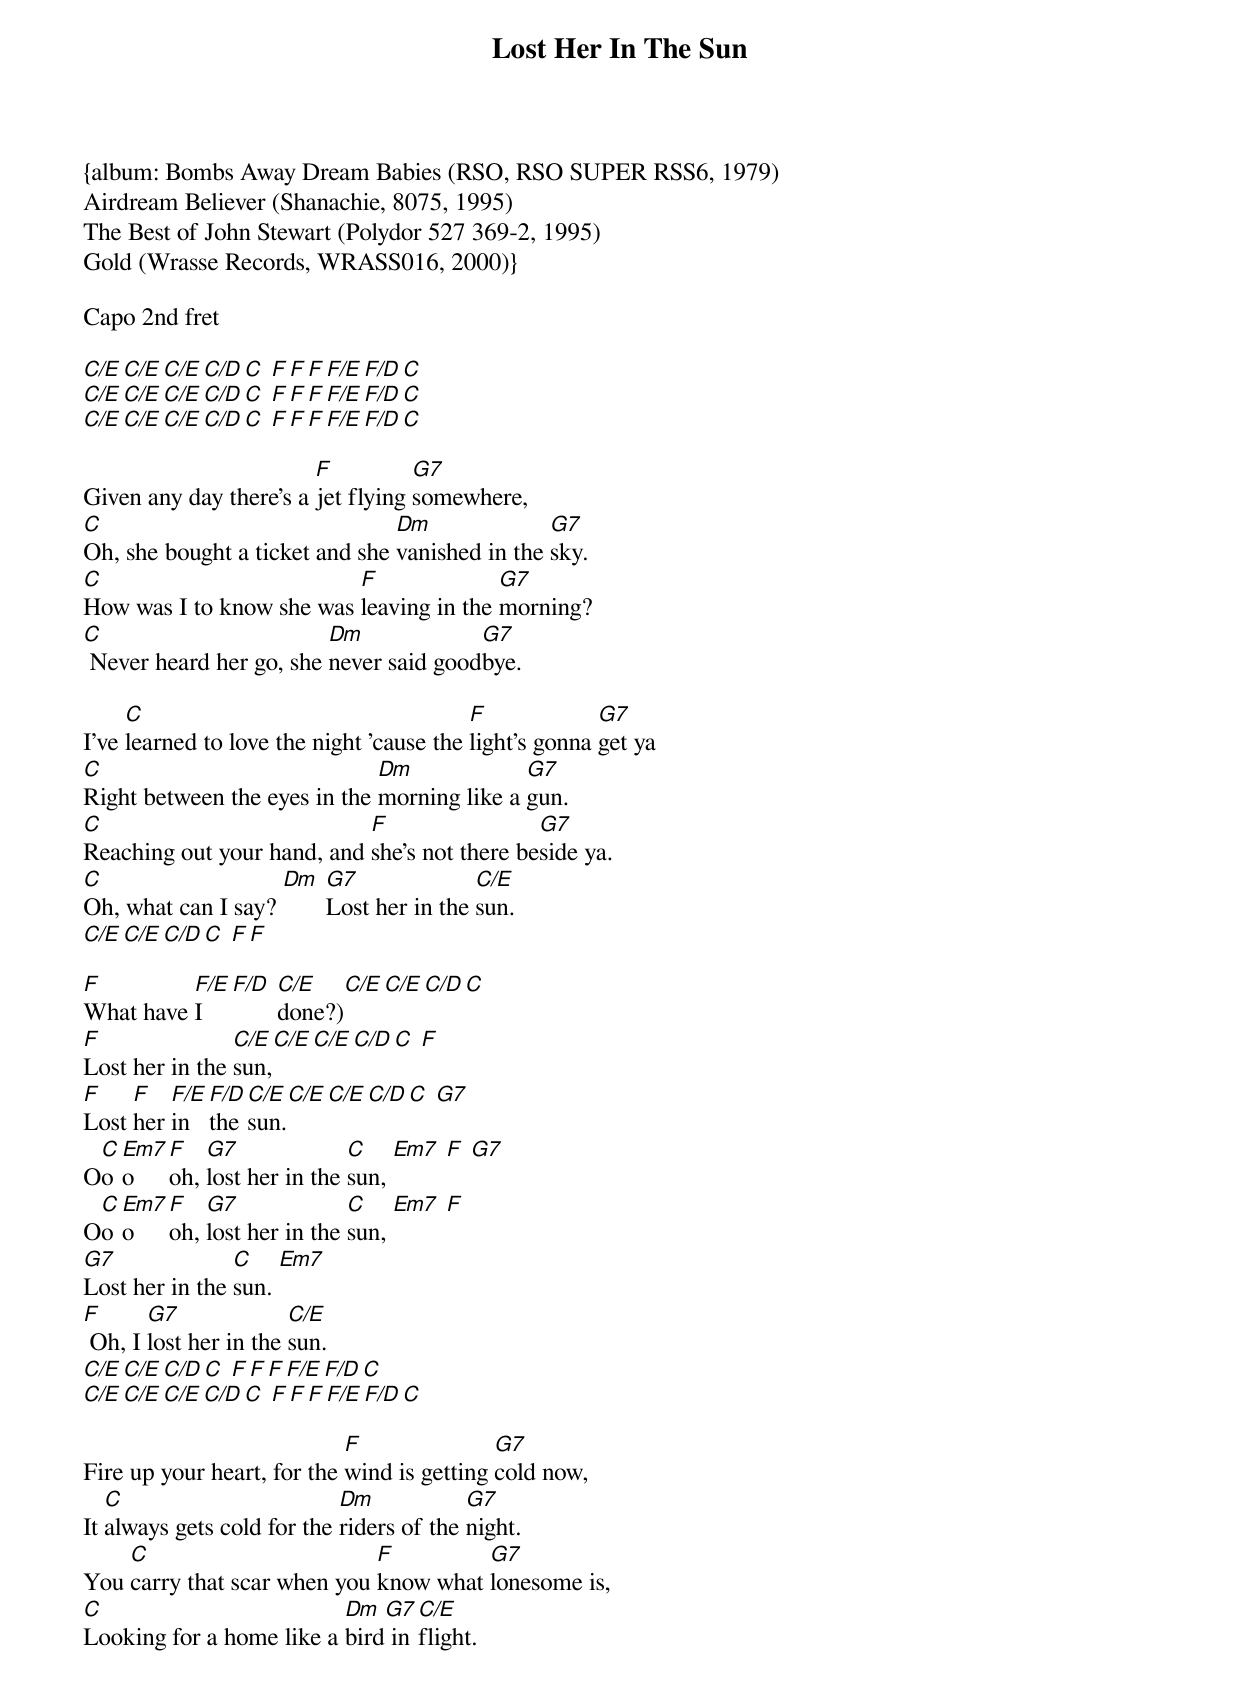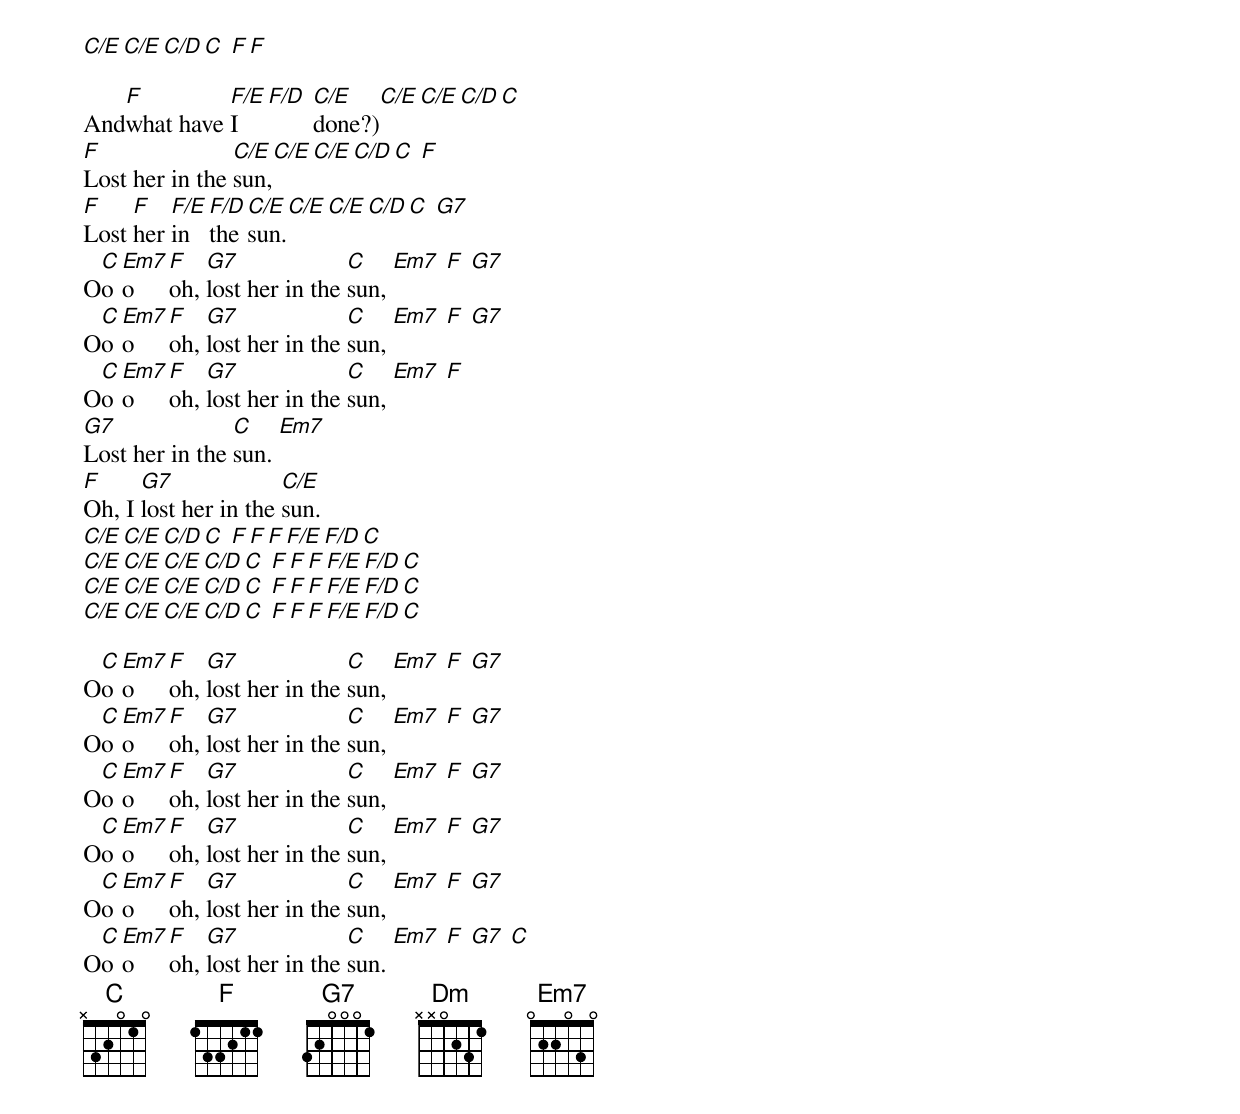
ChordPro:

{title: Lost Her In The Sun}
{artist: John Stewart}
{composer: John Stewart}
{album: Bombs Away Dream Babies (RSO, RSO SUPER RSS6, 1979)
Airdream Believer (Shanachie, 8075, 1995)
The Best of John Stewart (Polydor 527 369-2, 1995)
Gold (Wrasse Records, WRASS016, 2000)}

Capo 2nd fret

[C/E][C/E][C/E][C/D][C] [F][F][F][F/E][F/D][C]
[C/E][C/E][C/E][C/D][C] [F][F][F][F/E][F/D][C]
[C/E][C/E][C/E][C/D][C] [F][F][F][F/E][F/D][C]

Given any day there's a [F]jet flying [G7]somewhere,
[C]Oh, she bought a ticket and she [Dm]vanished in the [G7]sky.
[C]How was I to know she was [F]leaving in the [G7]morning?
[C] Never heard her go, she [Dm]never said good[G7]bye.

I've [C]learned to love the night 'cause the [F]light's gonna [G7]get ya
[C]Right between the eyes in the [Dm]morning like a [G7]gun.
[C]Reaching out your hand, and [F]she's not there be[G7]side ya.
[C]Oh, what can I say? [Dm] [G7]Lost her in the [C/E]sun.
[C/E][C/E][C/D][C] [F][F]

[F]What have [F/E]I[F/D] [C/E]done?)[C/E][C/E][C/D][C]
[F]Lost her in the [C/E]sun,[C/E][C/E][C/D][C] [F]
[F]Lost [F]her [F/E]in [F/D]the [C/E]sun.[C/E][C/E][C/D][C] [G7]
O[C]o[Em7]o[F]oh, [G7]lost her in the [C]sun, [Em7] [F] [G7]
O[C]o[Em7]o[F]oh, [G7]lost her in the [C]sun, [Em7] [F]
[G7]Lost her in the [C]sun. [Em7]
[F] Oh, I [G7]lost her in the [C/E]sun.
[C/E][C/E][C/D][C] [F][F][F][F/E][F/D][C]
[C/E][C/E][C/E][C/D][C] [F][F][F][F/E][F/D][C]

Fire up your heart, for the [F]wind is getting [G7]cold now,
It [C]always gets cold for the [Dm]riders of the [G7]night.
You [C]carry that scar when you [F]know what [G7]lonesome is,
[C]Looking for a home like a [Dm]bird[G7] in [C/E]flight.
[C/E][C/E][C/D][C] [F][F]

And[F]what have [F/E]I[F/D] [C/E]done?)[C/E][C/E][C/D][C]
[F]Lost her in the [C/E]sun,[C/E][C/E][C/D][C] [F]
[F]Lost [F]her [F/E]in [F/D]the [C/E]sun.[C/E][C/E][C/D][C] [G7]
O[C]o[Em7]o[F]oh, [G7]lost her in the [C]sun, [Em7] [F] [G7]
O[C]o[Em7]o[F]oh, [G7]lost her in the [C]sun, [Em7] [F] [G7]
O[C]o[Em7]o[F]oh, [G7]lost her in the [C]sun, [Em7] [F]
[G7]Lost her in the [C]sun. [Em7]
[F]Oh, I [G7]lost her in the [C/E]sun.
[C/E][C/E][C/D][C] [F][F][F][F/E][F/D][C]
[C/E][C/E][C/E][C/D][C] [F][F][F][F/E][F/D][C]
[C/E][C/E][C/E][C/D][C] [F][F][F][F/E][F/D][C]
[C/E][C/E][C/E][C/D][C] [F][F][F][F/E][F/D][C]

O[C]o[Em7]o[F]oh, [G7]lost her in the [C]sun, [Em7] [F] [G7]
O[C]o[Em7]o[F]oh, [G7]lost her in the [C]sun, [Em7] [F] [G7]
O[C]o[Em7]o[F]oh, [G7]lost her in the [C]sun, [Em7] [F] [G7]
O[C]o[Em7]o[F]oh, [G7]lost her in the [C]sun, [Em7] [F] [G7]
O[C]o[Em7]o[F]oh, [G7]lost her in the [C]sun, [Em7] [F] [G7]
O[C]o[Em7]o[F]oh, [G7]lost her in the [C]sun. [Em7] [F] [G7] [C]
